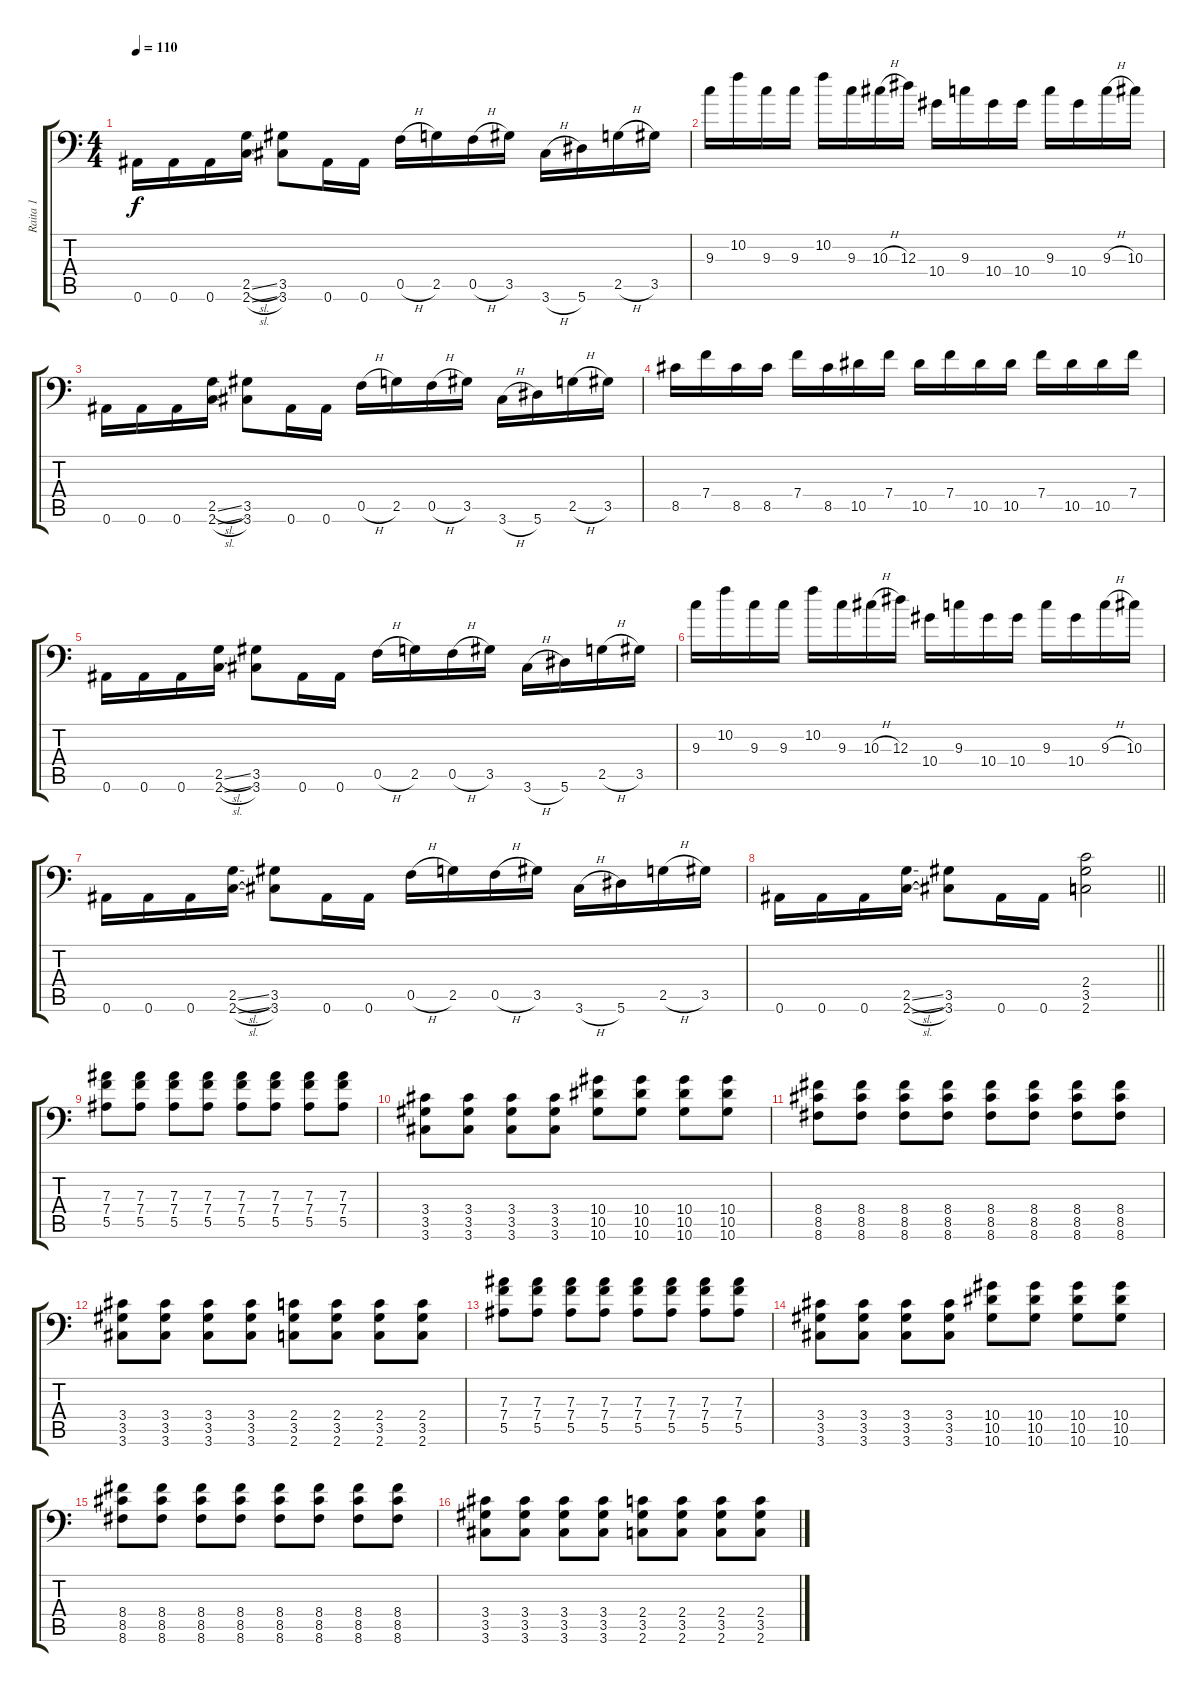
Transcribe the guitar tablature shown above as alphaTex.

\track ("Raita 1" "Raita 1") {instrument distortionguitar}
\staff {score tabs}
\tuning (C4 G3 Eb3 Bb2 F2 Bb1) {hide}
\ts (4 4)
\tempo 110
\clef f4
\ks c
0.6.16{dy f} 0.6.16 0.6.16 (2.5{sl} 2.6{sl}).16 (3.5 3.6).8 0.6.16 0.6.16 0.5{h}.16 2.5.16 0.5{h}.16 3.5.16 3.6{h}.16 5.6.16 2.5{h}.16 3.5.16 |
9.3.16 10.2.16 9.3.16 9.3.16 10.2.16 9.3.16 10.3{h}.16 12.3.16 10.4.16 9.3.16 10.4.16 10.4.16 9.3.16 10.4.16 9.3{h}.16 10.3.16 |
0.6.16 0.6.16 0.6.16 (2.5{sl} 2.6{sl}).16 (3.5 3.6).8 0.6.16 0.6.16 0.5{h}.16 2.5.16 0.5{h}.16 3.5.16 3.6{h}.16 5.6.16 2.5{h}.16 3.5.16 |
8.5.16 7.4.16 8.5.16 8.5.16 7.4.16 8.5.16 10.5.16 7.4.16 10.5.16 7.4.16 10.5.16 10.5.16 7.4.16 10.5.16 10.5.16 7.4.16 |
0.6.16 0.6.16 0.6.16 (2.5{sl} 2.6{sl}).16 (3.5 3.6).8 0.6.16 0.6.16 0.5{h}.16 2.5.16 0.5{h}.16 3.5.16 3.6{h}.16 5.6.16 2.5{h}.16 3.5.16 |
9.3.16 10.2.16 9.3.16 9.3.16 10.2.16 9.3.16 10.3{h}.16 12.3.16 10.4.16 9.3.16 10.4.16 10.4.16 9.3.16 10.4.16 9.3{h}.16 10.3.16 |
0.6.16 0.6.16 0.6.16 (2.5{sl} 2.6{sl}).16 (3.5 3.6).8 0.6.16 0.6.16 0.5{h}.16 2.5.16 0.5{h}.16 3.5.16 3.6{h}.16 5.6.16 2.5{h}.16 3.5.16 |
\barLineRight lightlight
0.6.16 0.6.16 0.6.16 (2.5{sl} 2.6{sl}).16 (3.5 3.6).8 0.6.16 0.6.16 (2.4 3.5 2.6).2 |
\section ("" "")
(7.3 7.4 5.5).8 (7.3 7.4 5.5).8 (7.3 7.4 5.5).8 (7.3 7.4 5.5).8 (7.3 7.4 5.5).8 (7.3 7.4 5.5).8 (7.3 7.4 5.5).8 (7.3 7.4 5.5).8 |
(3.4 3.5 3.6).8 (3.4 3.5 3.6).8 (3.4 3.5 3.6).8 (3.4 3.5 3.6).8 (10.4 10.5 10.6).8 (10.4 10.5 10.6).8 (10.4 10.5 10.6).8 (10.4 10.5 10.6).8 |
(8.4 8.5 8.6).8 (8.4 8.5 8.6).8 (8.4 8.5 8.6).8 (8.4 8.5 8.6).8 (8.4 8.5 8.6).8 (8.4 8.5 8.6).8 (8.4 8.5 8.6).8 (8.4 8.5 8.6).8 |
(3.4 3.5 3.6).8 (3.4 3.5 3.6).8 (3.4 3.5 3.6).8 (3.4 3.5 3.6).8 (2.4 3.5 2.6).8 (2.4 3.5 2.6).8 (2.4 3.5 2.6).8 (2.4 3.5 2.6).8 |
(7.3 7.4 5.5).8 (7.3 7.4 5.5).8 (7.3 7.4 5.5).8 (7.3 7.4 5.5).8 (7.3 7.4 5.5).8 (7.3 7.4 5.5).8 (7.3 7.4 5.5).8 (7.3 7.4 5.5).8 |
(3.4 3.5 3.6).8 (3.4 3.5 3.6).8 (3.4 3.5 3.6).8 (3.4 3.5 3.6).8 (10.4 10.5 10.6).8 (10.4 10.5 10.6).8 (10.4 10.5 10.6).8 (10.4 10.5 10.6).8 |
(8.4 8.5 8.6).8 (8.4 8.5 8.6).8 (8.4 8.5 8.6).8 (8.4 8.5 8.6).8 (8.4 8.5 8.6).8 (8.4 8.5 8.6).8 (8.4 8.5 8.6).8 (8.4 8.5 8.6).8 |
(3.4 3.5 3.6).8 (3.4 3.5 3.6).8 (3.4 3.5 3.6).8 (3.4 3.5 3.6).8 (2.4 3.5 2.6).8 (2.4 3.5 2.6).8 (2.4 3.5 2.6).8 (2.4 3.5 2.6).8
